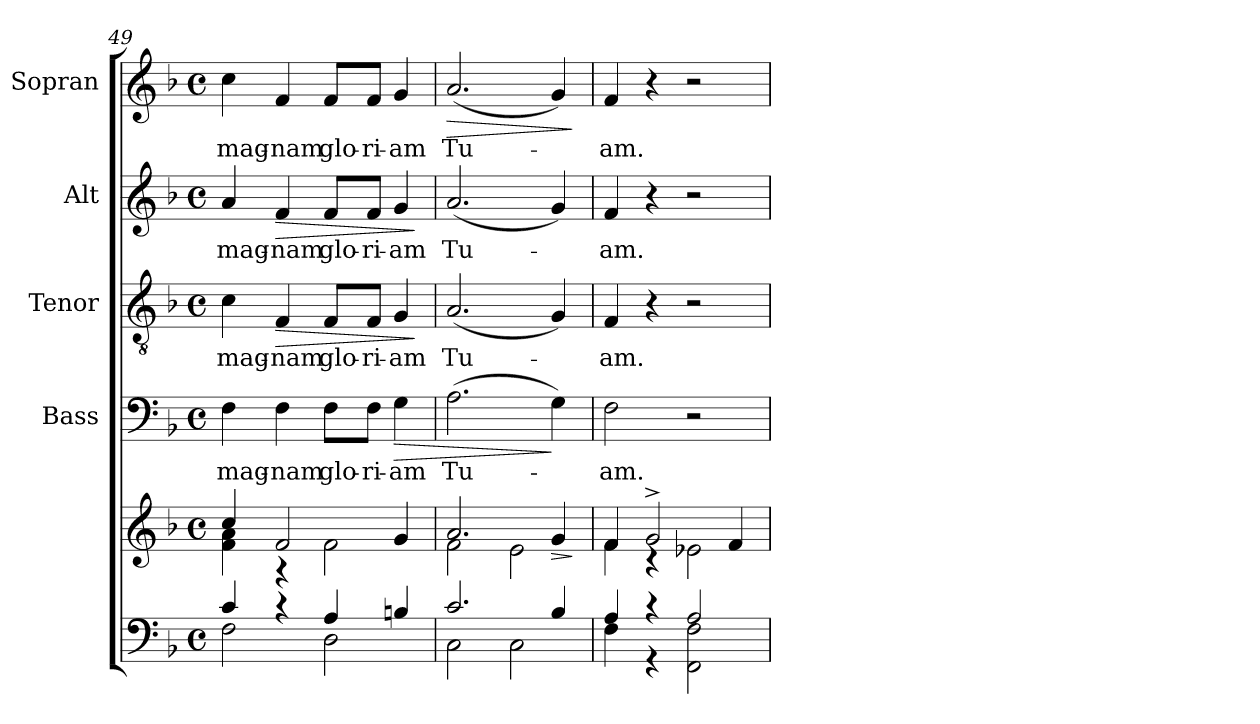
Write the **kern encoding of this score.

**kern	**kern	**dynam	**kern	**text	**dynam	**kern	**text	**dynam	**kern	**text	**dynam	**kern	**text	**dynam
*part5	*part5	*part5	*part4	*part4	*part4	*part3	*part3	*part3	*part2	*part2	*part2	*part1	*part1	*part1
*staff6	*staff5	*staff5/6	*staff4	*staff4	*staff4	*staff3	*staff3	*staff3	*staff2	*staff2	*staff2	*staff1	*staff1	*staff1
*	*	*	*I"Bass	*	*	*I"Tenor	*	*	*I"Alt	*	*	*I"Sopran	*	*
*	*	*	*I'B.	*	*	*I'T.	*	*	*I'A.	*	*	*I'S.	*	*
*clefF4	*clefG2	*	*clefF4	*	*	*clefGv2	*	*	*clefG2	*	*	*clefG2	*	*
*k[b-]	*k[b-]	*	*k[b-]	*	*	*k[b-]	*	*	*k[b-]	*	*	*k[b-]	*	*
*F:	*F:	*	*F:	*	*	*F:	*	*	*F:	*	*	*F:	*	*
*M4/4	*M4/4	*	*M4/4	*	*	*M4/4	*	*	*M4/4	*	*	*M4/4	*	*
*met(c)	*met(c)	*	*met(c)	*	*	*met(c)	*	*	*met(c)	*	*	*met(c)	*	*
=49	=49	=49	=49	=49	=49	=49	=49	=49	=49	=49	=49	=49	=49	=49
*^	*^	*	*	*	*	*	*	*	*	*	*	*	*	*
!	!	!	!	!	!	!LO:LY:b	!	!	!LO:LY:b	!	!	!LO:LY:b	!	!	!LO:LY:b	!
4c/	2F\	4cc/	4f\ 4a\	.	4F\	mag-	.	4c\	mag-	.	4a/	mag-	.	4cc\	mag-	.
!	!	!	!	!	!	!LO:LY:b	!	!	!LO:LY:b	!LO:HP:b	!	!LO:LY:b	!LO:HP:b	!	!LO:LY:b	!
4rc	.	2f/	4rA	.	4F\	-nam	.	4F/	-nam	>	4f/	-nam	>	4f/	-nam	.
!	!	!	!	!	!	!LO:LY:b	!	!	!LO:LY:b	!	!	!LO:LY:b	!	!	!LO:LY:b	!
4A/	2D\	.	2f\	.	8F\L	glo-	.	8F/L	glo-	.	8f/L	glo-	.	8f/L	glo-	.
!	!	!	!	!	!	!LO:LY:b	!	!	!LO:LY:b	!	!	!LO:LY:b	!	!	!LO:LY:b	!
.	.	.	.	.	8F\J	-ri-	.	8F/J	-ri-	.	8f/J	-ri-	.	8f/J	-ri-	.
!	!	!	!	!	!	!LO:LY:b	!LO:HP:b	!	!LO:LY:b	!	!	!LO:LY:b	!	!	!LO:LY:b	!
4Bn/	.	4g/	.	.	4G\	-am	>	4G/	-am	.	4g/	-am	.	4g/	-am	.
*v	*v	*	*	*	*	*	*	*	*	*	*	*	*	*	*	*
*	*v	*v	*	*	*	*	*	*	*	*	*	*	*	*	*
.	.	.	.	.	.	.	.	]	.	.	]	.	.	.
=50	=50	=50	=50	=50	=50	=50	=50	=50	=50	=50	=50	=50	=50	=50
*^	*^	*	*	*	*	*	*	*	*	*	*	*	*	*
!	!	!	!	!	!	!LO:LY:b	!	!	!LO:LY:b	!	!	!LO:LY:b	!	!	!LO:LY:b	!LO:HP:b
2.c/	2C\	2.a/	2f\	.	(>2.A\	Tu-	.	(<2.A/	Tu-	.	(<2.a/	Tu-	.	(<2.a/	Tu-	>
.	2C\	.	2e\	.	.	.	.	.	.	.	.	.	.	.	.	.
!	!	!	!	!LO:HP:b	!	!	!	!	!	!	!	!	!	!	!	!
4B-/	.	4g/	.	>	4G\)	.	]	4G/)	.	.	4g/)	.	.	4g/)	.	.
*v	*v	*	*	*	*	*	*	*	*	*	*	*	*	*	*	*
*	*v	*v	*	*	*	*	*	*	*	*	*	*	*	*	*
.	.	]	.	.	.	.	.	.	.	.	.	.	.	]
=51	=51	=51	=51	=51	=51	=51	=51	=51	=51	=51	=51	=51	=51	=51
*^	*^	*	*	*	*	*	*	*	*	*	*	*	*	*
!	!	!	!	!	!	!LO:LY:b	!	!	!LO:LY:b	!	!	!LO:LY:b	!	!	!LO:LY:b	!
4A/	4F\	4f/	4f\	.	2F\	-am.	.	4F/	-am.	.	4f/	-am.	.	4f/	-am.	.
4r	4r	2g^>/	4rB	.	.	.	.	4r	.	.	4r	.	.	4r	.	.
2A/	2FF\ 2F\	.	2e-X\	.	2r	.	.	2r	.	.	2r	.	.	2r	.	.
.	.	4f/	.	.	.	.	.	.	.	.	.	.	.	.	.	.
*v	*v	*	*	*	*	*	*	*	*	*	*	*	*	*	*	*
*	*v	*v	*	*	*	*	*	*	*	*	*	*	*	*	*
=	=	=	=	=	=	=	=	=	=	=	=	=	=	=
*-	*-	*-	*-	*-	*-	*-	*-	*-	*-	*-	*-	*-	*-	*-
